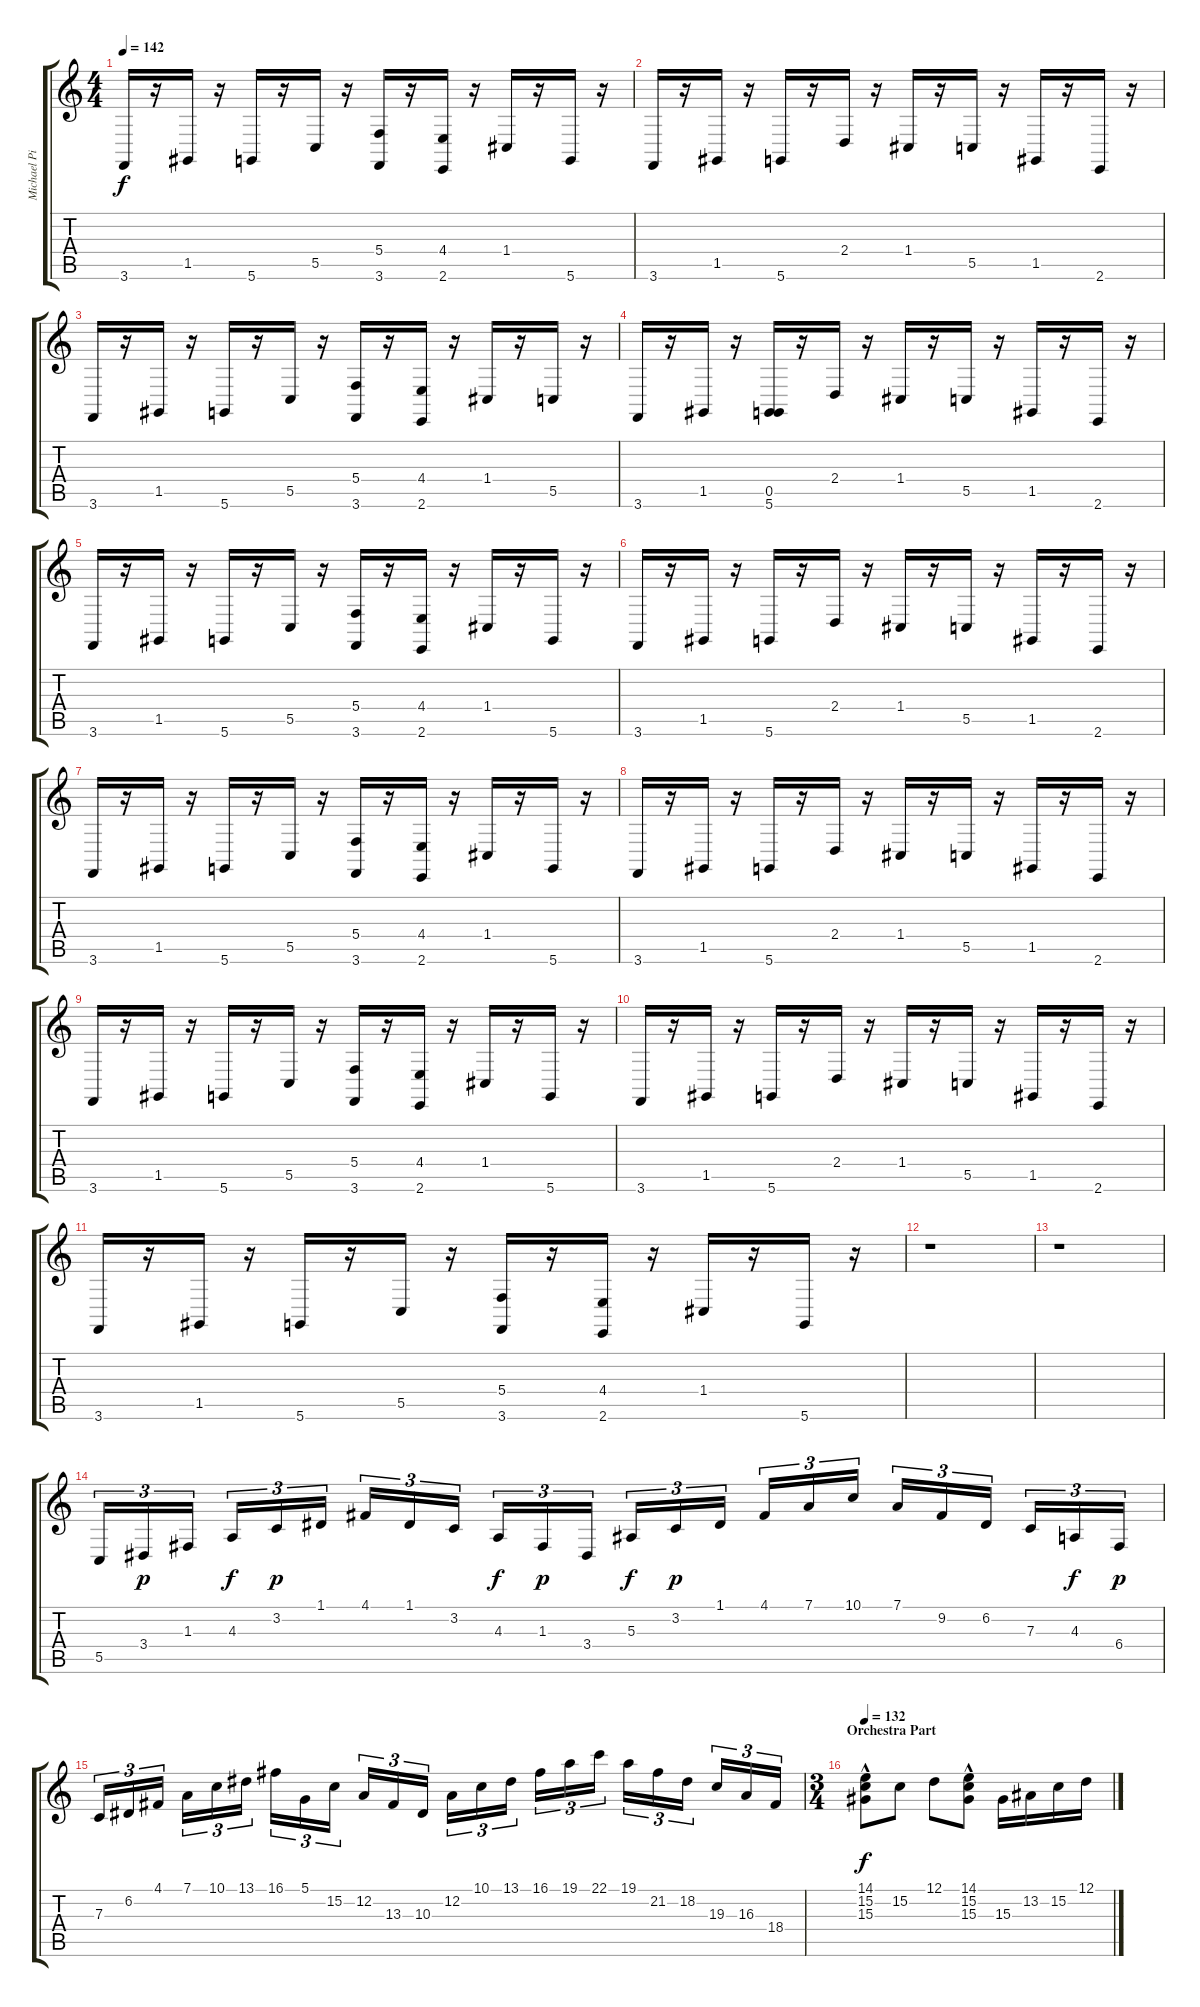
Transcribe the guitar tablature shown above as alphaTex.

\track ("Michael Pinella" "Michael Pi") {instrument acousticgrandpiano}
\staff {score tabs}
\tuning (D4 A3 F3 C3 G2 D2) {hide}
\ts (4 4)
\tempo 142
\clef g2
\ks c
3.6.16{dy f} r.16 1.5.16 r.16 5.6.16 r.16 5.5.16 r.16 (5.4 3.6).16 r.16 (4.4 2.6).16 r.16 1.4.16 r.16 5.6.16 r.16 |
3.6.16 r.16 1.5.16 r.16 5.6.16 r.16 2.4.16 r.16 1.4.16 r.16 5.5.16 r.16 1.5.16 r.16 2.6.16 r.16 |
3.6.16 r.16 1.5.16 r.16 5.6.16 r.16 5.5.16 r.16 (5.4 3.6).16 r.16 (4.4 2.6).16 r.16 1.4.16 r.16 5.5.16 r.16 |
3.6.16 r.16 1.5.16 r.16 (0.5 5.6).16 r.16 2.4.16 r.16 1.4.16 r.16 5.5.16 r.16 1.5.16 r.16 2.6.16 r.16 |
3.6.16 r.16 1.5.16 r.16 5.6.16 r.16 5.5.16 r.16 (5.4 3.6).16 r.16 (4.4 2.6).16 r.16 1.4.16 r.16 5.6.16 r.16 |
3.6.16 r.16 1.5.16 r.16 5.6.16 r.16 2.4.16 r.16 1.4.16 r.16 5.5.16 r.16 1.5.16 r.16 2.6.16 r.16 |
3.6.16 r.16 1.5.16 r.16 5.6.16 r.16 5.5.16 r.16 (5.4 3.6).16 r.16 (4.4 2.6).16 r.16 1.4.16 r.16 5.6.16 r.16 |
3.6.16 r.16 1.5.16 r.16 5.6.16 r.16 2.4.16 r.16 1.4.16 r.16 5.5.16 r.16 1.5.16 r.16 2.6.16 r.16 |
3.6.16 r.16 1.5.16 r.16 5.6.16 r.16 5.5.16 r.16 (5.4 3.6).16 r.16 (4.4 2.6).16 r.16 1.4.16 r.16 5.6.16 r.16 |
3.6.16 r.16 1.5.16 r.16 5.6.16 r.16 2.4.16 r.16 1.4.16 r.16 5.5.16 r.16 1.5.16 r.16 2.6.16 r.16 |
3.6.16 r.16 1.5.16 r.16 5.6.16 r.16 5.5.16 r.16 (5.4 3.6).16 r.16 (4.4 2.6).16 r.16 1.4.16 r.16 5.6.16 r.16 |
r.1 |
r.1 |
5.5.16{tu (3 2) volume 16} 3.4.16{tu (3 2) dy p} 1.3.16{tu (3 2)} 4.3.16{tu (3 2) dy f} 3.2.16{tu (3 2) dy p} 1.1.16{tu (3 2)} 4.1.16{tu (3 2)} 1.1.16{tu (3 2)} 3.2.16{tu (3 2)} 4.3.16{tu (3 2) dy f} 1.3.16{tu (3 2) dy p} 3.4.16{tu (3 2)} 5.3.16{tu (3 2) dy f} 3.2.16{tu (3 2) dy p} 1.1.16{tu (3 2)} 4.1.16{tu (3 2)} 7.1.16{tu (3 2)} 10.1.16{tu (3 2)} 7.1.16{tu (3 2)} 9.2.16{tu (3 2)} 6.2.16{tu (3 2)} 7.3.16{tu (3 2)} 4.3.16{tu (3 2) dy f} 6.4.16{tu (3 2) dy p} |
7.3.16{tu (3 2)} 6.2.16{tu (3 2)} 4.1.16{tu (3 2)} 7.1.16{tu (3 2)} 10.1.16{tu (3 2)} 13.1.16{tu (3 2)} 16.1.16{tu (3 2)} 5.1.16{tu (3 2)} 15.2.16{tu (3 2)} 12.2.16{tu (3 2)} 13.3.16{tu (3 2)} 10.3.16{tu (3 2)} 12.2.16{tu (3 2)} 10.1.16{tu (3 2)} 13.1.16{tu (3 2)} 16.1.16{tu (3 2)} 19.1.16{tu (3 2)} 22.1.16{tu (3 2)} 19.1.16{tu (3 2)} 21.2.16{tu (3 2)} 18.2.16{tu (3 2)} 19.3.16{tu (3 2)} 16.3.16{tu (3 2)} 18.4.16{tu (3 2)} |
\ts (3 4)
\section ("" "Orchestra Part")
\tempo 132
(14.1{hac} 15.2 15.3{hac}).8{dy f} 15.2.8 12.1.8 (14.1{hac} 15.2 15.3).8 15.3.16 13.2.16 15.2.16 12.1.16
